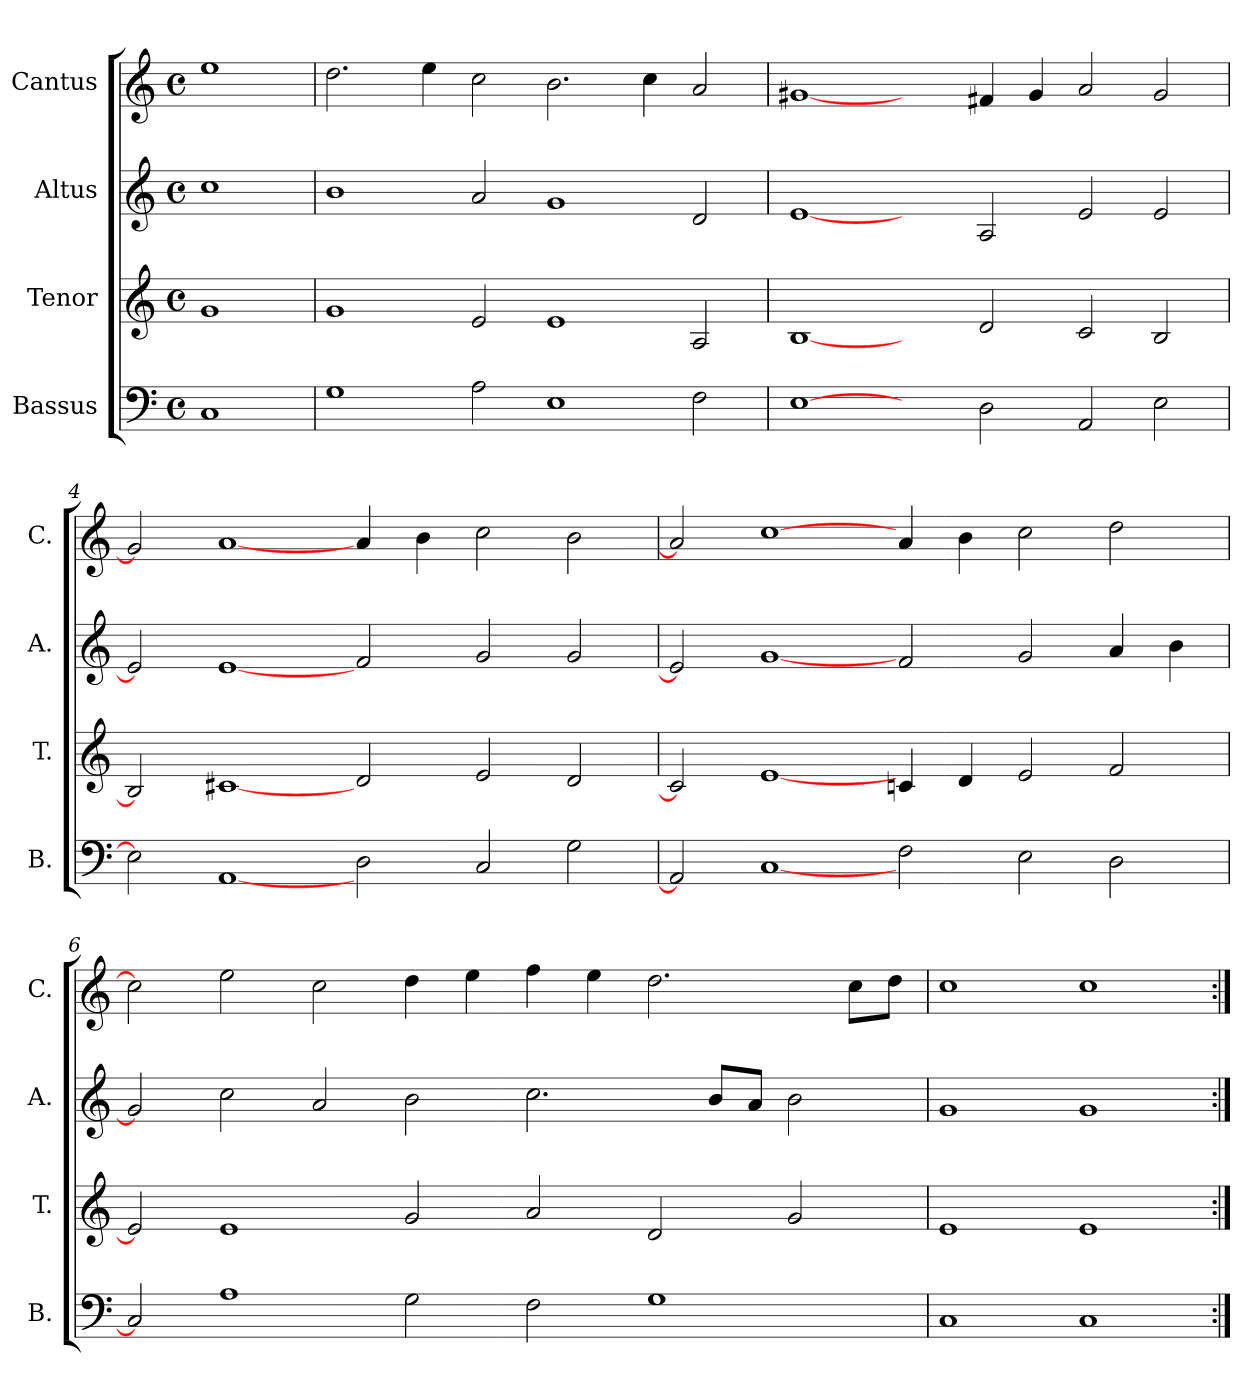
**kern	**kern	**kern	**kern
*part4	*part3	*part2	*part1
*staff4	*staff3	*staff2	*staff1
*I"Bassus	*I"Tenor	*I"Altus	*I"Cantus
*I'B.	*I'T.	*I'A.	*I'C.
*clefF4	*clefG2	*clefG2	*clefG2
*k[]	*k[]	*k[]	*k[]
*M4/4	*M4/4	*M4/4	*M4/4
*met(c)	*met(c)	*met(c)	*met(c)
=1	=1	=1	=1
1C	1g	1cc	1ee
=2	=2	=2	=2
1G	1g	1b	2.dd\
.	.	.	4ee\
2A\	2e/	2a/	2cc\
1E	1e	1g	2.b\
.	.	.	4cc\
2F\	2A/	2d/	2a/
=3	=3	=3	=3
[1E	[1B	[1e	[1g#X
2ryy	2ryy	2ryy	2ryy
2D\	2d/	2A/	4f#X/
.	.	.	4g#/
2AA/	2c/	2e/	2a/
2E\	2B/	2e/	2g#/
=4	=4	=4	=4
2E]	2B]	2e]	2g#]
[1AA	[1c#X	[1e	[1a
2D\	2d/	2f/	4a/
.	.	.	4b\
2C/	2e/	2g/	2cc\
2G\	2d/	2g/	2b\
=5	=5	=5	=5
2AA]	2c#]	2e]	2a]
[1C	[1e	[1g	[1cc
2F\	4cn/	2f/	4a/
.	4d/	.	4b\
2E\	2e/	2g/	2cc\
2D\	2f/	4a/	2dd\
.	.	4b\	.
=6	=6	=6	=6
2C]	2e]	2g]	2cc]
1A	1e	2cc\	2ee\
.	.	2a/	2cc\
2G\	2g/	2b\	4dd\
.	.	.	4ee\
2F\	2a/	2.cc\	4ff\
.	.	.	4ee\
1G	2d/	.	2.dd\
.	.	8b/L	.
.	.	8a/J	.
.	2g/	2b\	.
.	.	.	8cc\L
.	.	.	8dd\J
!!LO:LB:g=z
=7	=7	=7	=7
1C	1e	1g	1cc
1C	1e	1g	1cc
=:|!	=:|!	=:|!	=:|!
*-	*-	*-	*-
